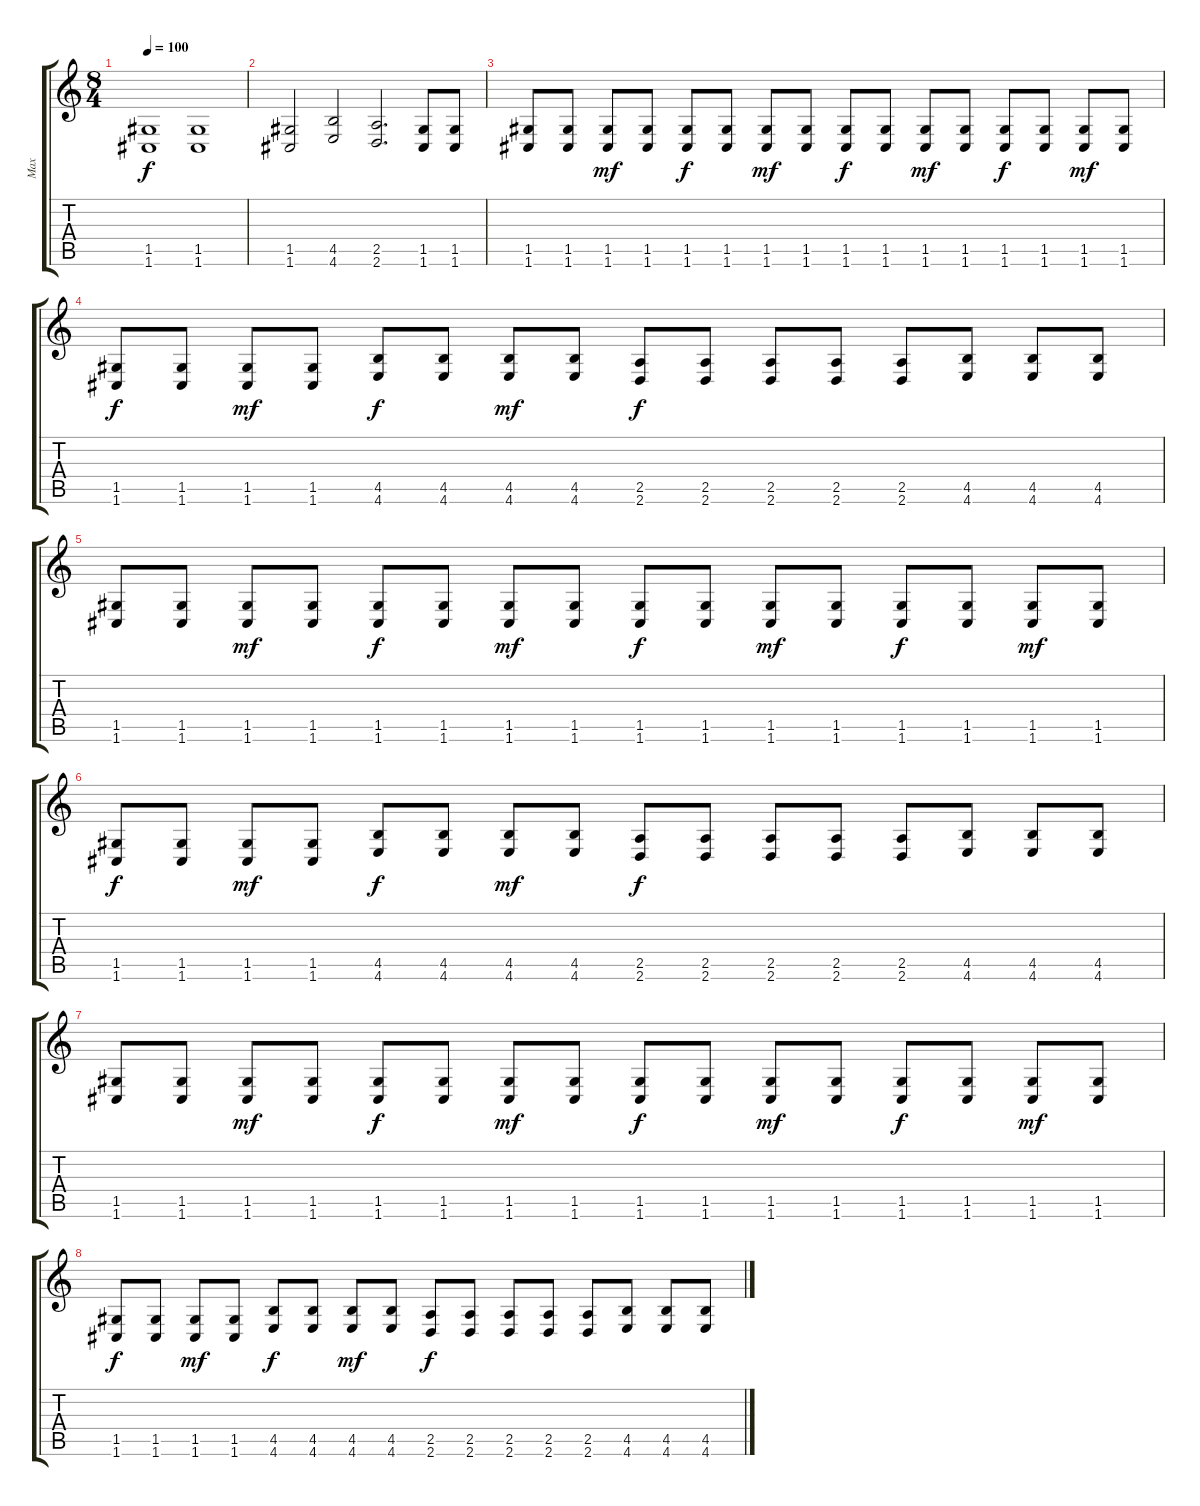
\track ("Max" "Max") {instrument distortionguitar}
\staff {score tabs}
\tuning (D4 A3 F3 C3 G2 C2) {hide}
\ts (8 4)
\tempo 100
\clef g2
\ks c
(1.5 1.6).1{dy f} (1.5 1.6).1 |
(1.5 1.6).2 (4.5 4.6).2 (2.5 2.6).2{d} (1.5 1.6).8 (1.5 1.6).8 |
(1.5 1.6).8 (1.5 1.6).8 (1.5 1.6).8{dy mf} (1.5 1.6).8 (1.5 1.6).8{dy f} (1.5 1.6).8 (1.5 1.6).8{dy mf} (1.5 1.6).8 (1.5 1.6).8{dy f} (1.5 1.6).8 (1.5 1.6).8{dy mf} (1.5 1.6).8 (1.5 1.6).8{dy f} (1.5 1.6).8 (1.5 1.6).8{dy mf} (1.5 1.6).8 |
(1.5 1.6).8{dy f} (1.5 1.6).8 (1.5 1.6).8{dy mf} (1.5 1.6).8 (4.5 4.6).8{dy f} (4.5 4.6).8 (4.5 4.6).8{dy mf} (4.5 4.6).8 (2.5 2.6).8{dy f} (2.5 2.6).8 (2.5 2.6).8 (2.5 2.6).8 (2.5 2.6).8 (4.5 4.6).8 (4.5 4.6).8 (4.5 4.6).8 |
(1.5 1.6).8 (1.5 1.6).8 (1.5 1.6).8{dy mf} (1.5 1.6).8 (1.5 1.6).8{dy f} (1.5 1.6).8 (1.5 1.6).8{dy mf} (1.5 1.6).8 (1.5 1.6).8{dy f} (1.5 1.6).8 (1.5 1.6).8{dy mf} (1.5 1.6).8 (1.5 1.6).8{dy f} (1.5 1.6).8 (1.5 1.6).8{dy mf} (1.5 1.6).8 |
(1.5 1.6).8{dy f} (1.5 1.6).8 (1.5 1.6).8{dy mf} (1.5 1.6).8 (4.5 4.6).8{dy f} (4.5 4.6).8 (4.5 4.6).8{dy mf} (4.5 4.6).8 (2.5 2.6).8{dy f} (2.5 2.6).8 (2.5 2.6).8 (2.5 2.6).8 (2.5 2.6).8 (4.5 4.6).8 (4.5 4.6).8 (4.5 4.6).8 |
(1.5 1.6).8 (1.5 1.6).8 (1.5 1.6).8{dy mf} (1.5 1.6).8 (1.5 1.6).8{dy f} (1.5 1.6).8 (1.5 1.6).8{dy mf} (1.5 1.6).8 (1.5 1.6).8{dy f} (1.5 1.6).8 (1.5 1.6).8{dy mf} (1.5 1.6).8 (1.5 1.6).8{dy f} (1.5 1.6).8 (1.5 1.6).8{dy mf} (1.5 1.6).8 |
(1.5 1.6).8{dy f} (1.5 1.6).8 (1.5 1.6).8{dy mf} (1.5 1.6).8 (4.5 4.6).8{dy f} (4.5 4.6).8 (4.5 4.6).8{dy mf} (4.5 4.6).8 (2.5 2.6).8{dy f} (2.5 2.6).8 (2.5 2.6).8 (2.5 2.6).8 (2.5 2.6).8 (4.5 4.6).8 (4.5 4.6).8 (4.5 4.6).8
